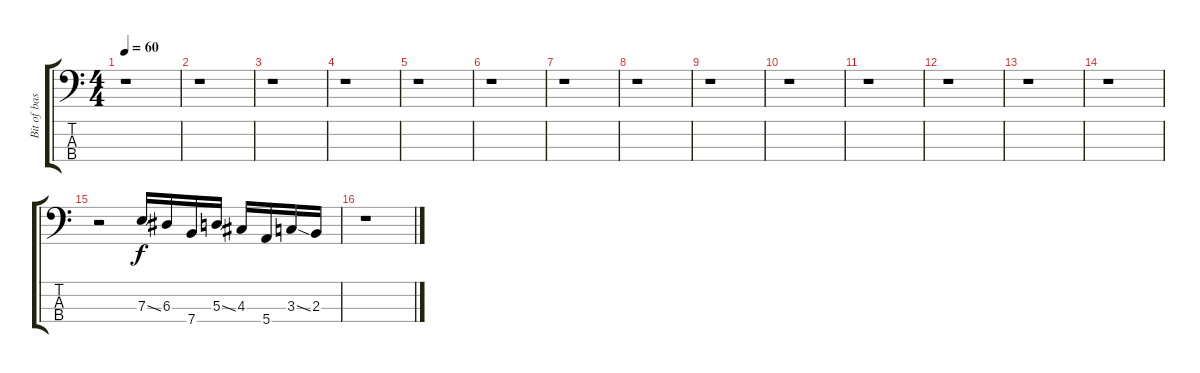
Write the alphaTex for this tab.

\track ("Bit of bass tab" "Bit of bas") {instrument electricbassfinger}
\staff {score tabs}
\tuning (G2 D2 A1 E1) {hide}
\ts (4 4)
\tempo 60
\clef f4
\ks c
r.1{dy f} |
r.1 |
r.1 |
r.1 |
r.1 |
r.1 |
r.1 |
r.1 |
r.1 |
r.1 |
r.1 |
r.1 |
r.1 |
r.1 |
r.2 7.3{ss}.16 6.3.16 7.4.16 5.3{ss}.16 4.3.16 5.4.16 3.3{ss}.16 2.3.16 |
r.1
